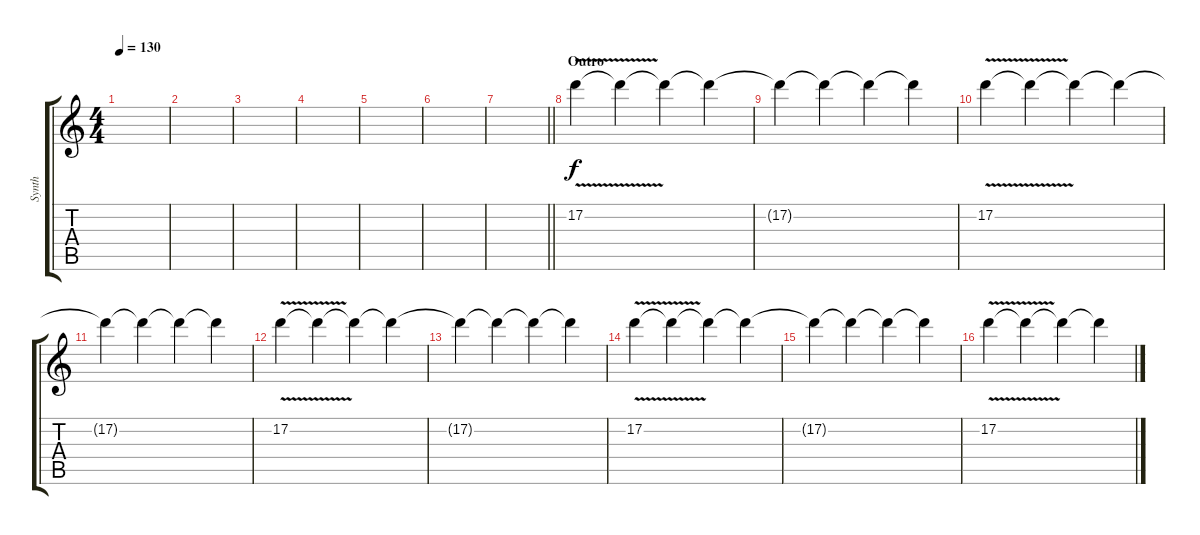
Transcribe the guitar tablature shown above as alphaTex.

\track ("Synth" "Synth") {instrument electricguitarclean}
\staff {score tabs}
\tuning (D4 A3 F3 C3 G2 C2) {hide}
\ts (4 4)
\tempo 130
\clef g2
\ks c
|
|
|
|
|
|
\barLineRight lightlight
|
\section ("" "Outro")
17.2{v}.4 17.2{t}.4 17.2{t}.4 17.2{t}.4 |
17.2{t}.4 17.2{t}.4 17.2{t}.4 17.2{t}.4 |
17.2{v}.4 17.2{t}.4 17.2{t}.4 17.2{t}.4 |
17.2{t}.4 17.2{t}.4 17.2{t}.4 17.2{t}.4 |
17.2{v}.4 17.2{t}.4 17.2{t}.4 17.2{t}.4 |
17.2{t}.4 17.2{t}.4 17.2{t}.4 17.2{t}.4 |
17.2{v}.4 17.2{t}.4 17.2{t}.4 17.2{t}.4 |
17.2{t}.4 17.2{t}.4 17.2{t}.4 17.2{t}.4 |
17.2{v}.4 17.2{t}.4 17.2{t}.4 17.2{t}.4
